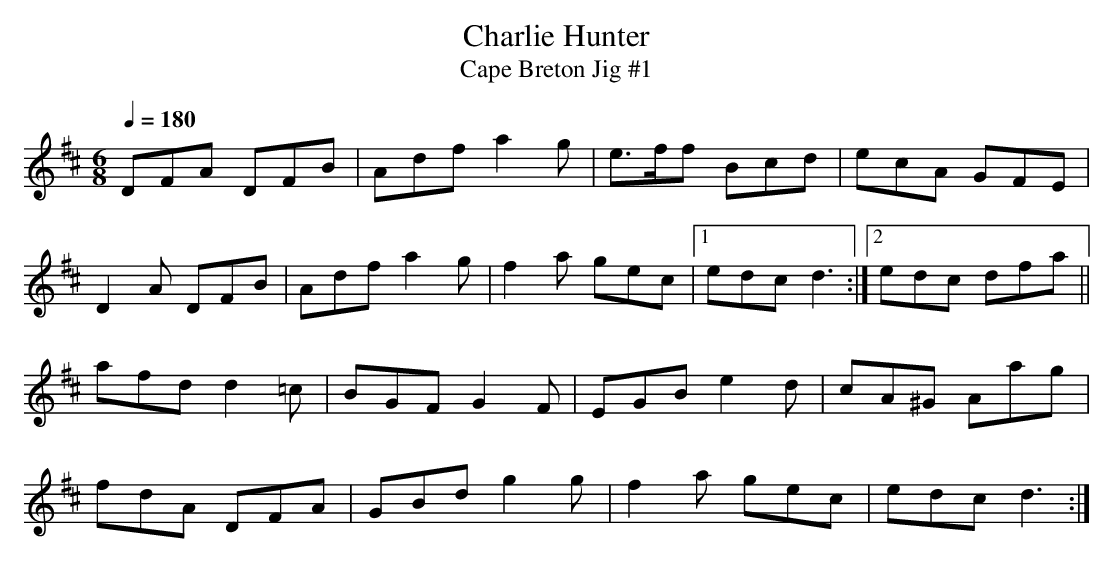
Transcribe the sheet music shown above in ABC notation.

X:1
T:Charlie Hunter
T:Cape Breton Jig #1
M:6/8
L:1/8
Q:1/4=180
K:D
DFA DFB|Adf a2 g|e>ff Bcd|ecA GFE|!
D2 A DFB|Adf a2 g|f2 a gec|[1edc d3:|[2edc dfa||!
afd d2 =c|BGF G2 F|EGB e2 d|cA^G Aag|!
fdA DFA|GBd g2 g|f2 a gec|edc d3:|!
